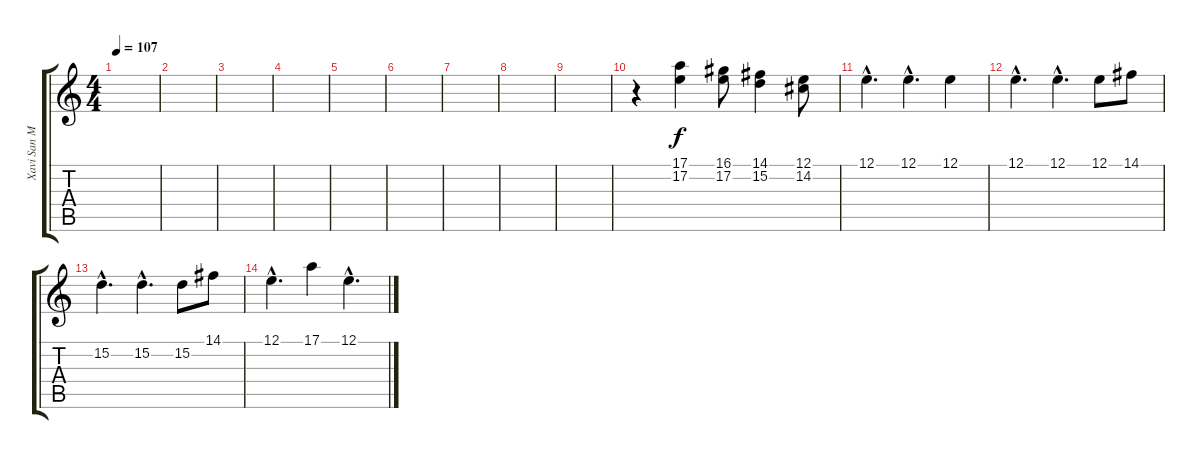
\track ("Xavi San Martin" "Xavi San M") {instrument acousticgrandpiano}
\staff {score tabs}
\tuning (E4 B3 G3 D3 A2 E2) {hide}
\ts (4 4)
\tempo 107
\clef g2
\ks c
|
|
|
|
|
|
|
|
|
r.4 (17.1 17.2).4 (16.1 17.2).8 (14.1 15.2).4 (12.1 14.2).8 |
12.1{hac}.4{d} 12.1{hac}.4{d} 12.1.4 |
12.1{hac}.4{d} 12.1{hac}.4{d} 12.1.8 14.1.8 |
15.2{hac}.4{d} 15.2{hac}.4{d} 15.2.8 14.1.8 |
12.1{hac}.4{d} 17.1.4 12.1{hac}.4{d}
